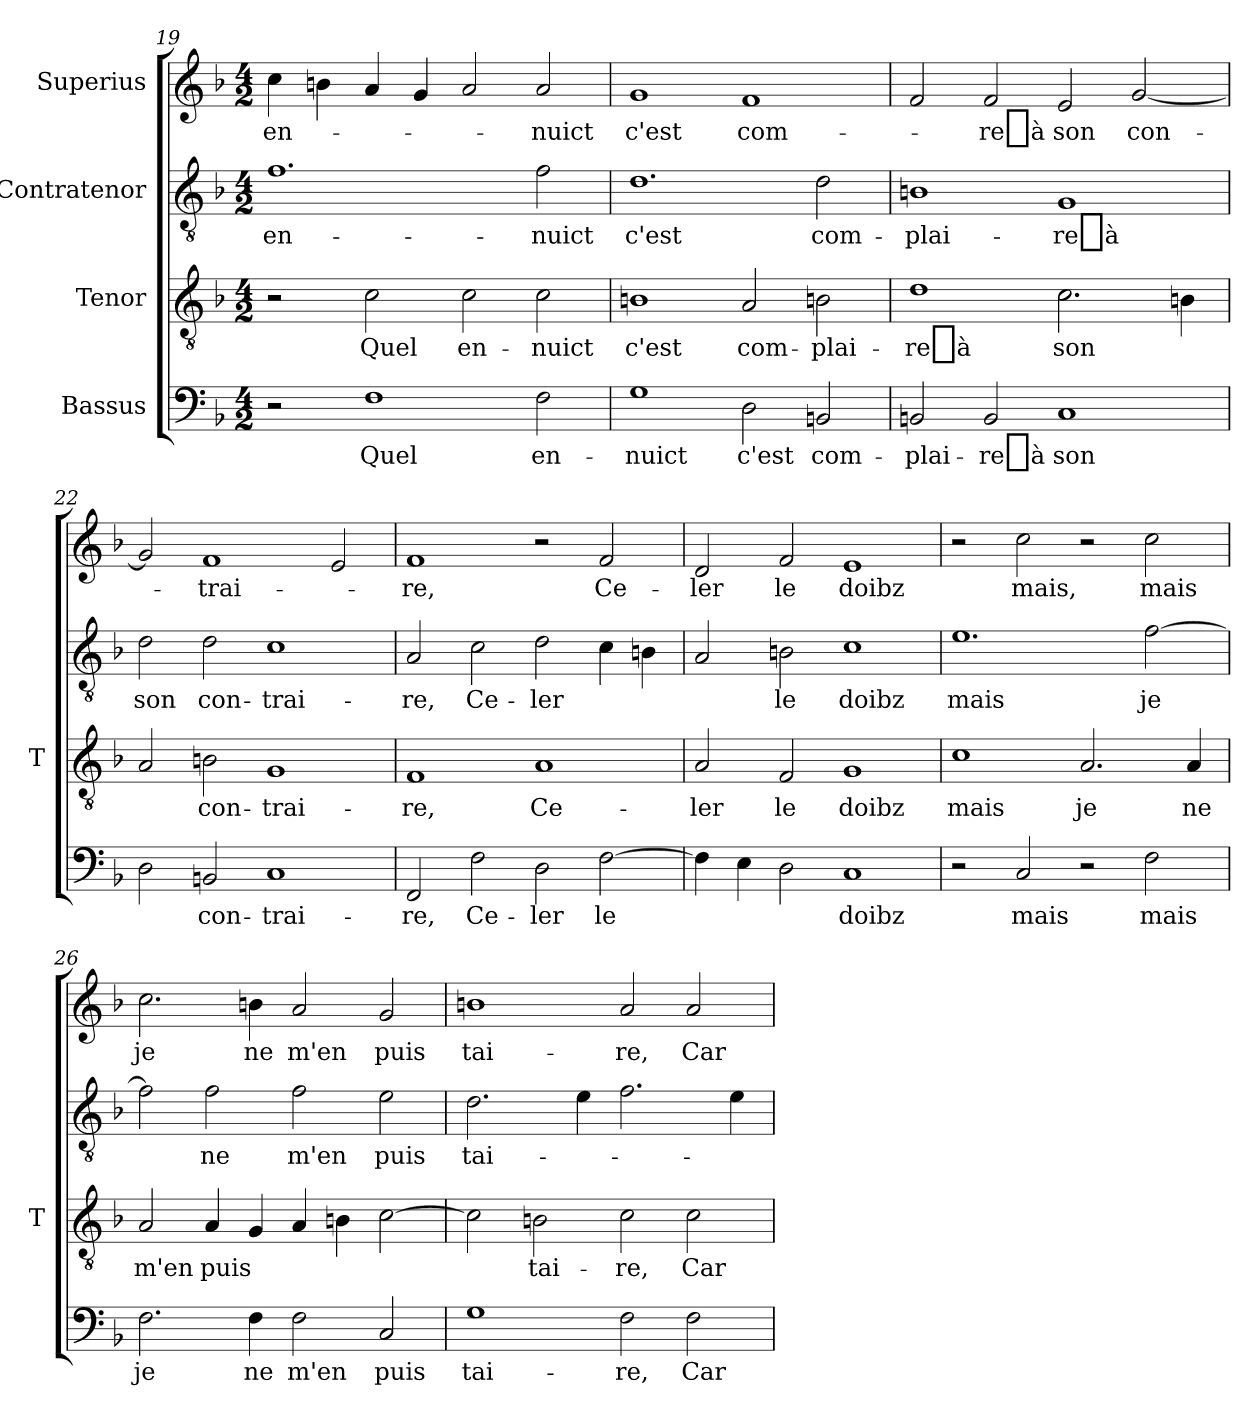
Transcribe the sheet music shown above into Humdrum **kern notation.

**kern	**text	**kern	**text	**kern	**text	**kern	**text
*part4	*part4	*part3	*part3	*part2	*part2	*part1	*part1
*staff4	*staff4	*staff3	*staff3	*staff2	*staff2	*staff1	*staff1
*I"Bassus	*	*I"Tenor	*	*I"Contratenor	*	*I"Superius	*
*	*	*I'T	*	*	*	*	*
*clefF4	*	*clefGv2	*	*clefGv2	*	*clefG2	*
*k[b-]	*	*k[b-]	*	*k[b-]	*	*k[b-]	*
*M4/2	*	*M4/2	*	*M4/2	*	*M4/2	*
=19	=19	=19	=19	=19	=19	=19	=19
2r	.	2r	.	1.f	en-	4cc	en-
.	.	.	.	.	.	4bn	.
1F	-Quel	2c	-Quel	.	.	4a	.
.	.	.	.	.	.	4g	.
.	.	2c	en-	.	.	2a	.
2F	en-	2c	-nuict	2f	-nuict	2a	-nuict
=20	=20	=20	=20	=20	=20	=20	=20
1G	-nuict	1Bn	-c'est	1.d	-c'est	1g	-c'est
2D	-c'est	2A	com-	.	.	1f	com-
2BBn	com-	2Bn	plai-	2d	com-	.	.
=21	=21	=21	=21	=21	=21	=21	=21
2BBn	plai-	1d	-re_à	1Bn	plai-	2f	.
2BB	-re_à	.	.	.	.	2f	-re_à
1C	-son	2.c	-son	1G	-re_à	2e	-son
.	.	.	.	.	.	[2g	con-
.	.	4Bn	.	.	.	.	.
=22	=22	=22	=22	=22	=22	=22	=22
2D	.	2A	.	2d	-son	2g]	.
2BBn	con-	2Bn	con-	2d	con-	1f	trai-
1C	trai-	1G	trai-	1c	trai-	.	.
.	.	.	.	.	.	2e	.
=23	=23	=23	=23	=23	=23	=23	=23
2FF	-re,	1F	-re,	2A	-re,	1f	-re,
2F	Ce-	.	.	2c	Ce-	.	.
2D	-ler	1A	Ce-	2d	-ler	2r	.
[2F	-le	.	.	4c	.	2f	Ce-
.	.	.	.	4Bn	.	.	.
=24	=24	=24	=24	=24	=24	=24	=24
4F]	.	2A	-ler	2A	.	2d	-ler
4E	.	.	.	.	.	.	.
2D	.	2F	-le	2Bn	-le	2f	-le
1C	-doibz	1G	-doibz	1c	-doibz	1e	-doibz
=25	=25	=25	=25	=25	=25	=25	=25
2r	.	1c	-mais	1.e	-mais	2r	.
2C	-mais	.	.	.	.	2cc	-mais,
2r	.	2.A	-je	.	.	2r	.
2F	-mais	.	.	[2f	-je	2cc	-mais
.	.	4A	-ne	.	.	.	.
=26	=26	=26	=26	=26	=26	=26	=26
2.F	-je	2A	-m'en	2f]	.	2.cc	-je
.	.	4A	-puis	2f	-ne	.	.
4F	-ne	4G	.	.	.	4bn	-ne
2F	-m'en	4A	.	2f	-m'en	2a	-m'en
.	.	4Bn	.	.	.	.	.
2C	-puis	[2c	.	2e	-puis	2g	-puis
=27	=27	=27	=27	=27	=27	=27	=27
1G	tai-	2c]	.	2.d	tai-	1bn	tai-
.	.	2Bn	tai-	.	.	.	.
.	.	.	.	4e	.	.	.
2F	-re,	2c	-re,	2.f	.	2a	-re,
2F	-Car	2c	-Car	.	.	2a	-Car
.	.	.	.	4e	.	.	.
=	=	=	=	=	=	=	=
*-	*-	*-	*-	*-	*-	*-	*-
